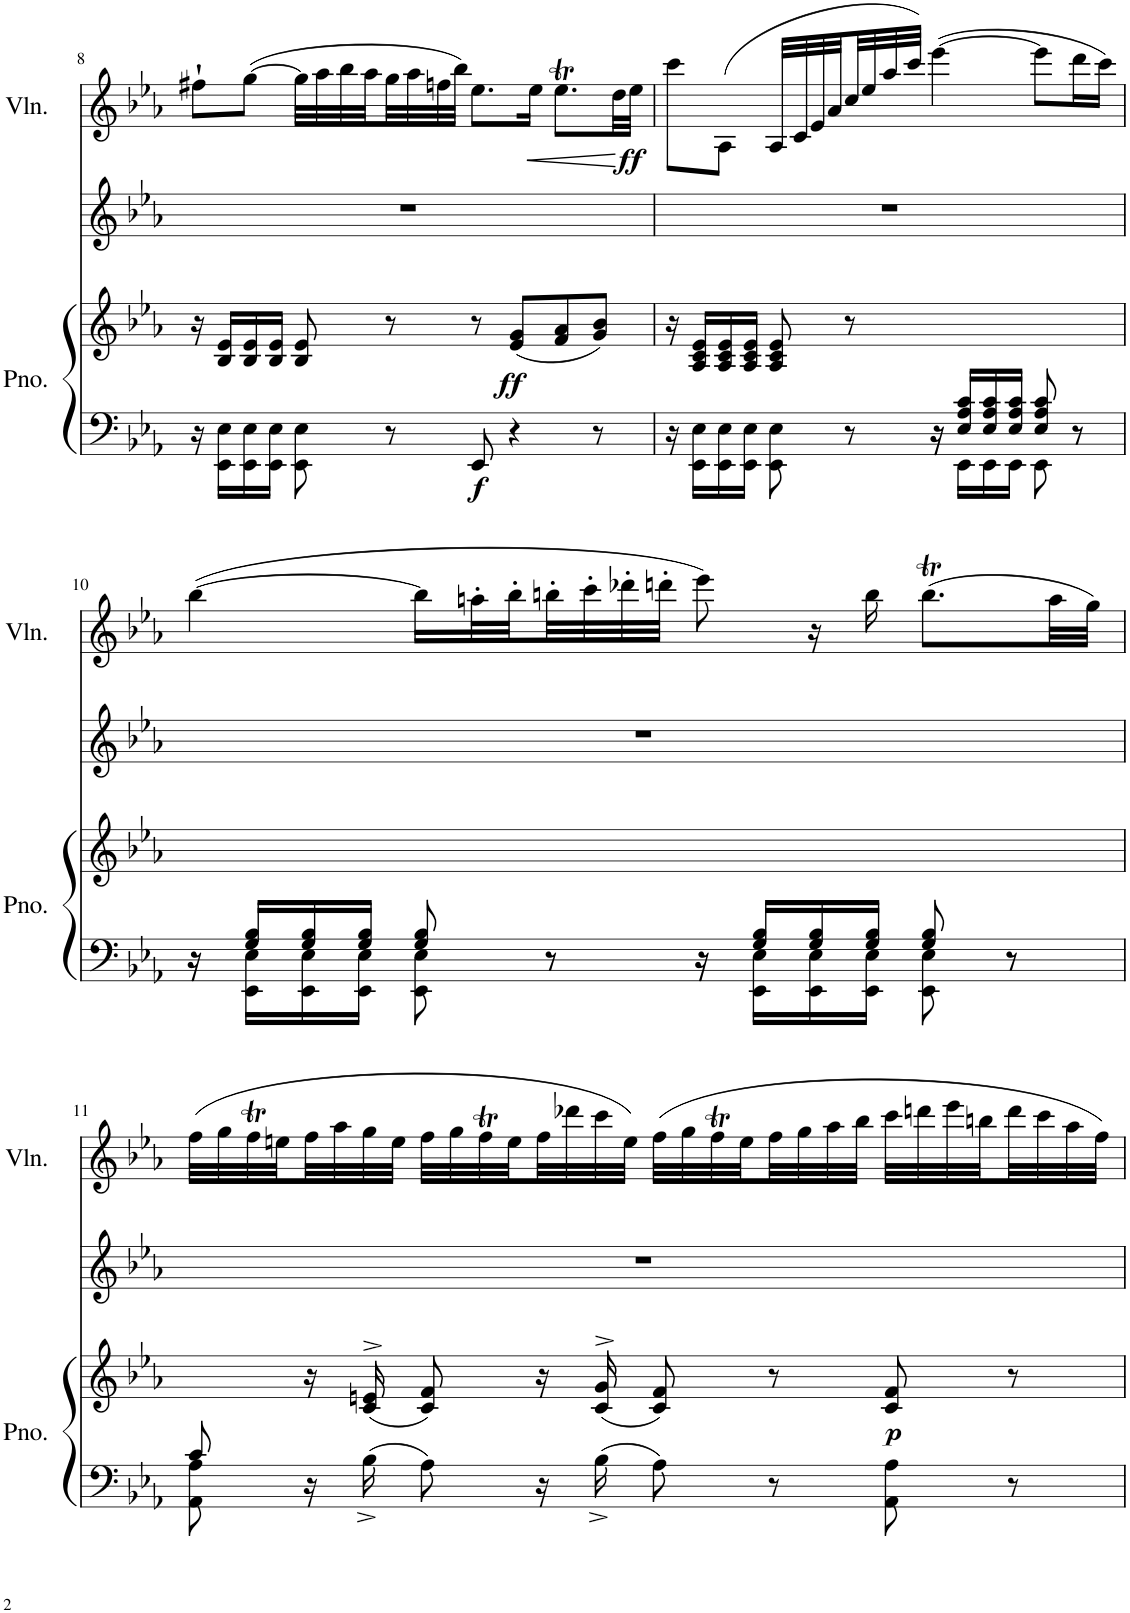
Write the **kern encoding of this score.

**kern	**kern	**dynam	**kern	**kern	**dynam
*part3	*part3	*part3	*part2	*part1	*part1
*staff4	*staff3	*staff3/4	*staff2	*staff1	*staff1
*I"Piano	*	*	*I"Voice	*I"Violin	*
*I'Pno.	*	*	*	*I'Vln.	*
!!LO:PB:g=z
*clefF4	*clefG2	*	*clefG2	*clefG2	*
*k[b-e-a-]	*k[b-e-a-]	*	*k[b-e-a-]	*k[b-e-a-]	*
*M4/4	*M4/4	*	*M4/4	*M4/4	*
*met(c)	*met(c)	*	*met(c)	*met(c)	*
=8	=8	=8	=8	=8	=8
16r	16r	.	1r	8ff#X`\L	.
16EE-\ 16E-\LL	16B-/ 16e-/LL	.	.	.	.
16EE-\ 16E-\	16B-/ 16e-/	.	.	([8gg\J	.
16EE-\ 16E-\JJ	16B-/ 16e-/JJ	.	.	.	.
8EE-\ 8E-\	8B-/ 8e-/	.	.	32gg\LLL]	.
.	.	.	.	32aa-\	.
.	.	.	.	32bb-\	.
.	.	.	.	32aa-\	.
8r	8r	.	.	32gg\	.
.	.	.	.	32aa-\	.
.	.	.	.	32ffn\	.
.	.	.	.	32bb-\JJJ)	.
!	!	!LO:DY:b=2	!	!	!
8EE-/	8r	f	.	8.ee-\L	.
!	!	!LO:DY:b	!	!	!
4r	(8e-/ 8g/L	ff	.	.	.
.	.	.	.	16ee-\Jk	.
!	!	!	!	!	!LO:HP:b
.	8f/ 8a-/	.	.	8.ee-T\L	<
8r	8g/ 8b-/J)	.	.	.	.
.	.	.	.	32dd\LL	.
!	!	!	!	!	!LO:DY:b
.	.	.	.	32ee-\JJJ	ff
.	.	.	.	.	[
=9	=9	=9	=9	=9	=9
*^	*	*	*	*	*
16ryy	16r	16r	.	1r	8ccc\L	.
.	16EE-\ 16E-\LL	16A-/ 16c/ 16e-/LL	.	.	.	.
.	16EE-\ 16E-\	16A-/ 16c/ 16e-/	.	.	(8A-\J	.
.	16EE-\ 16E-\JJ	16A-/ 16c/ 16e-/JJ	.	.	.	.
.	8EE-\ 8E-\	8A-/ 8c/ 8e-/	.	.	32A-/LLL	.
.	.	.	.	.	32c/	.
.	.	.	.	.	32e-/	.
.	.	.	.	.	32a-/	.
.	8r	8r	.	.	32cc/	.
.	.	.	.	.	32ee-/	.
.	.	.	.	.	32aa-/	.
.	.	.	.	.	32ccc/JJJ)	.
.	16r	16r	.	.	([4eee-\	.
16E-/ 16A-/ 16c/LL	16EE-\LL	16ryy	.	.	.	.
16E-/ 16A-/ 16c/	16EE-\	.	.	.	.	.
16E-/ 16A-/ 16c/JJ	16EE-\JJ	.	.	.	.	.
8E-/ 8A-/ 8c/	8EE-\	.	.	.	8eee-\L]	.
8ryy	8r	8r	.	.	16ddd\L	.
.	.	.	.	.	16ccc\JJ)	.
!!LO:LB:g=z
=10	=10	=10	=10	=10	=10	=10
16ryy	16r	16r	.	1r	([4bb-\	.
16G/ 16B-/LL	16EE-\ 16E-\LL	16ryy	.	.	.	.
16G/ 16B-/	16EE-\ 16E-\	.	.	.	.	.
16G/ 16B-/JJ	16EE-\ 16E-\JJ	.	.	.	.	.
8G/ 8B-/	8EE-\ 8E-\	.	.	.	16bb-\LL]	.
.	.	.	.	.	32aan'\L	.
.	.	.	.	.	32bb-'\	.
8.ryy	8r	8r	.	.	32bbn'\	.
.	.	.	.	.	32ccc'\	.
.	.	.	.	.	32ddd-X'\	.
.	.	.	.	.	32dddn'\JJJ	.
.	16r	16r	.	.	8eee-\)	.
16G/ 16B-/LL	16EE-\ 16E-\LL	16ryy	.	.	.	.
16G/ 16B-/	16EE-\ 16E-\	.	.	.	16r	.
16G/ 16B-/JJ	16EE-\ 16E-\JJ	.	.	.	16bb\	.
8G/ 8B-/	8EE-\ 8E-\	.	.	.	(8.bbt\L	.
8ryy	8r	8r	.	.	.	.
.	.	.	.	.	32aa\LL	.
.	.	.	.	.	32gg\JJJ)	.
!!LO:LB:g=z
=11	=11	=11	=11	=11	=11	=11
8c/	8AA-\ 8A-\	8ryy	.	1r	(32ff\LLL	.
.	.	.	.	.	32gg\	.
.	.	.	.	.	32ffT\	.
.	.	.	.	.	32een\	.
2..ryy	16r	16r	.	.	32ff\	.
.	.	.	.	.	32aa-\	.
.	16B-^<\	(16c/^> 16en/^>	.	.	32gg\	.
.	.	.	.	.	32ee\JJJ	.
.	8A-\	8c/ 8f/)	.	.	32ff\LLL	.
.	.	.	.	.	32gg\	.
.	.	.	.	.	32ffT\	.
.	.	.	.	.	32ee\	.
.	16r	16r	.	.	32ff\	.
.	.	.	.	.	32ddd-X\	.
.	16B-^<\	(16c/^> 16g/^>	.	.	32ccc\	.
.	.	.	.	.	32ee\JJJ)	.
.	8A-\	8c/ 8f/)	.	.	(32ff\LLL	.
.	.	.	.	.	32gg\	.
.	.	.	.	.	32ffT\	.
.	.	.	.	.	32ee\	.
.	8r	8r	.	.	32ff\	.
.	.	.	.	.	32gg\	.
.	.	.	.	.	32aa-\	.
.	.	.	.	.	32bb-\JJJ	.
!	!	!	!LO:DY:b	!	!	!
.	8AA-\ 8A-\	8c/ 8f/	p	.	32ccc\LLL	.
.	.	.	.	.	32dddn\	.
.	.	.	.	.	32eee-\	.
.	.	.	.	.	32bbn\	.
.	8r	8r	.	.	32ddd\	.
.	.	.	.	.	32ccc\	.
.	.	.	.	.	32aa-\	.
.	.	.	.	.	32ff\JJJ)	.
*v	*v	*	*	*	*	*
=	=	=	=	=	=
*-	*-	*-	*-	*-	*-
